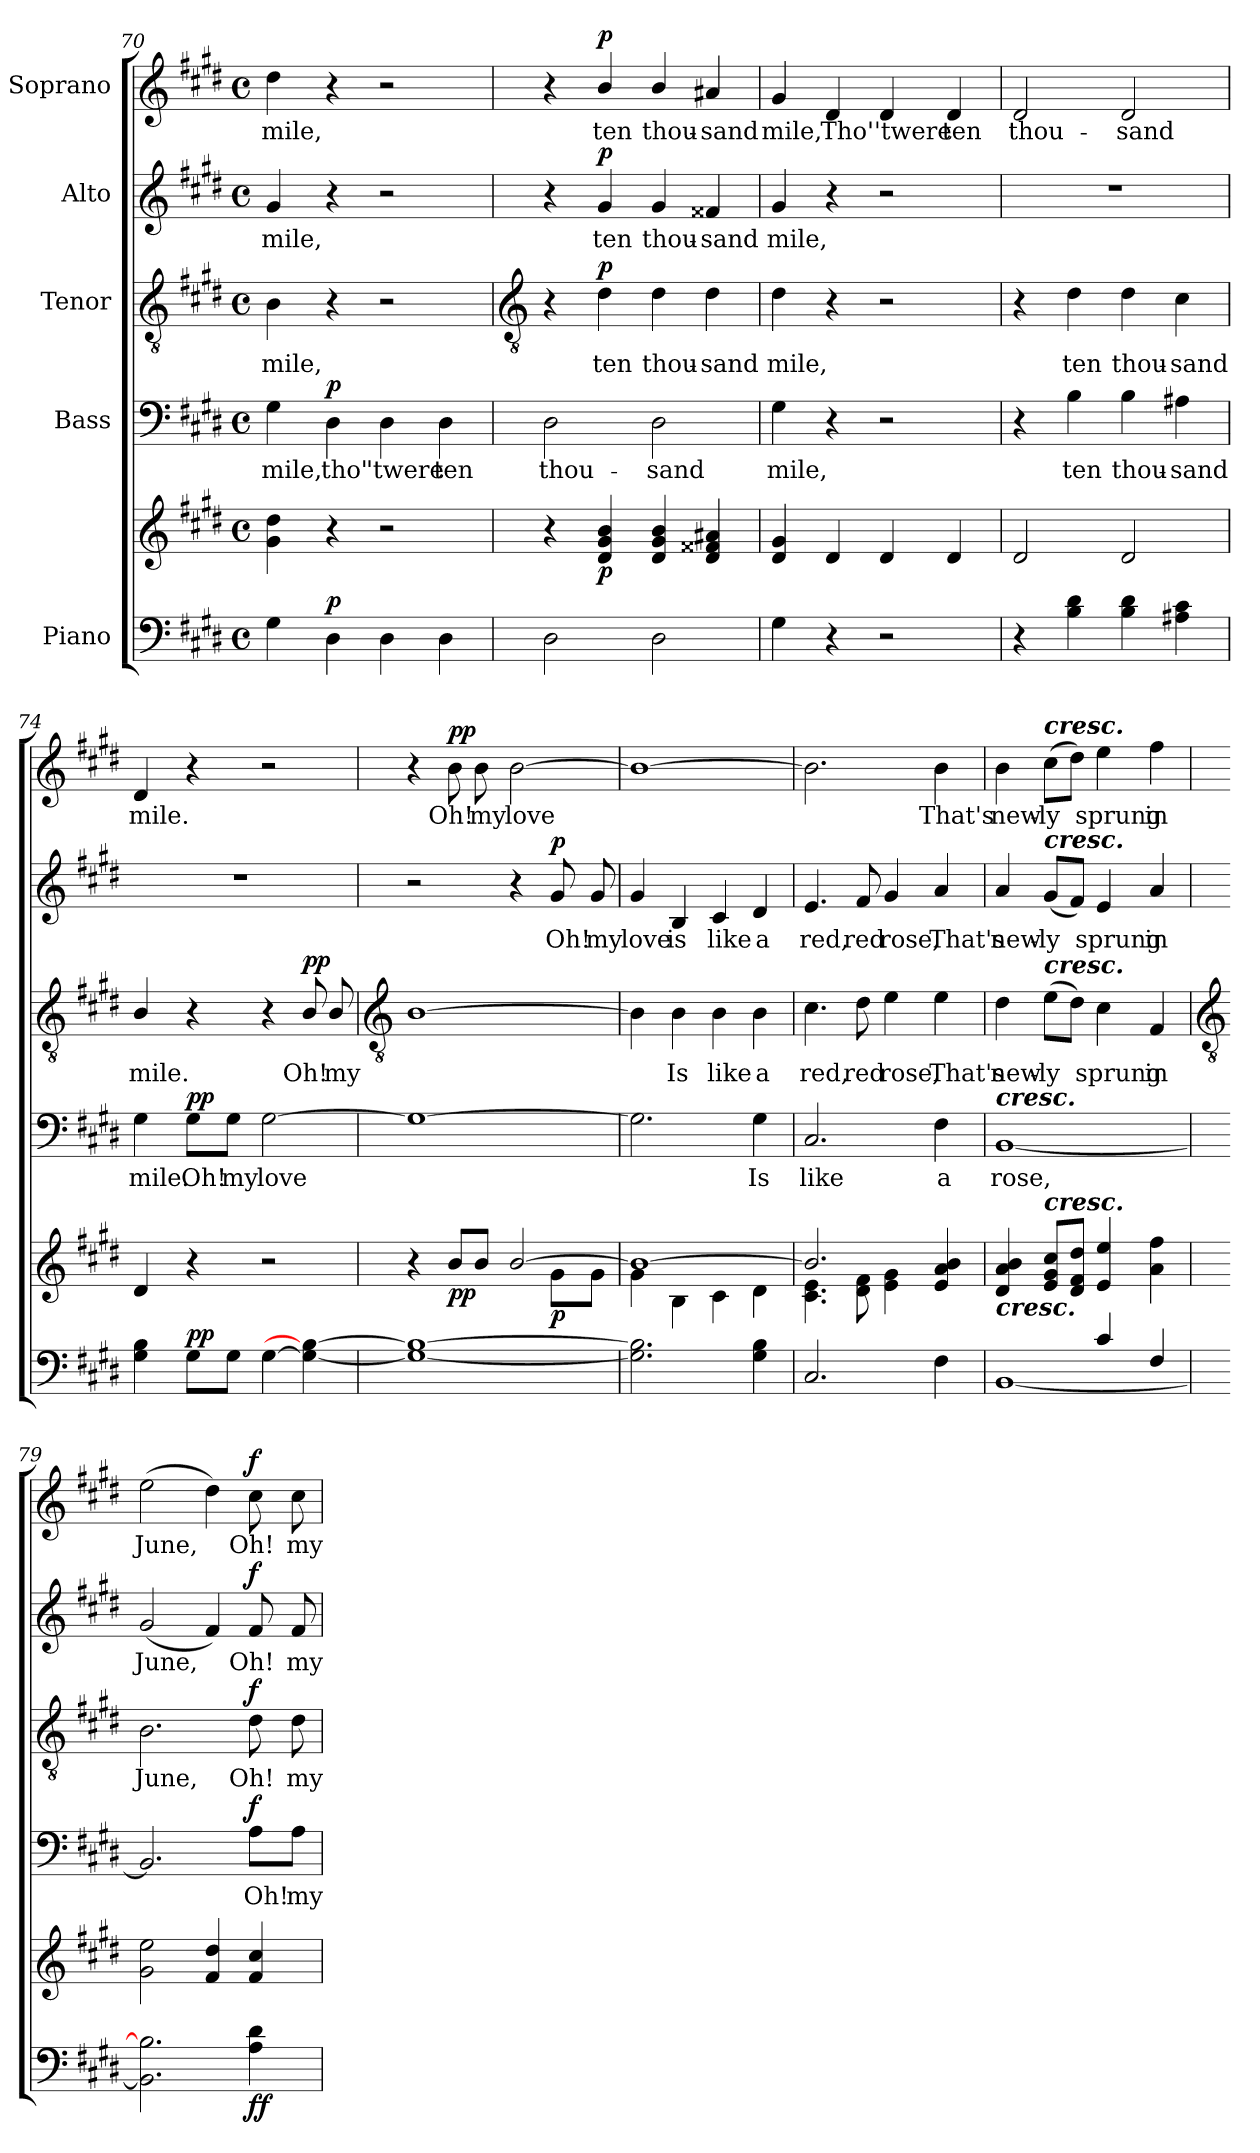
**kern	**kern	**dynam	**kern	**text	**dynam	**kern	**text	**dynam	**kern	**text	**dynam	**kern	**text	**dynam
*part5	*part5	*part5	*part4	*part4	*part4	*part3	*part3	*part3	*part2	*part2	*part2	*part1	*part1	*part1
*staff6	*staff5	*staff5/6	*staff4	*staff4	*staff4	*staff3	*staff3	*staff3	*staff2	*staff2	*staff2	*staff1	*staff1	*staff1
*I"Piano	*	*	*I"Bass	*	*	*I"Tenor	*	*	*I"Alto	*	*	*I"Soprano	*	*
*clefF4	*clefG2	*	*clefF4	*	*	*clefGv2	*	*	*clefG2	*	*	*clefG2	*	*
*k[f#c#g#d#]	*k[f#c#g#d#]	*	*k[f#c#g#d#]	*	*	*k[f#c#g#d#]	*	*	*k[f#c#g#d#]	*	*	*k[f#c#g#d#]	*	*
*E:	*E:	*	*E:	*	*	*E:	*	*	*E:	*	*	*E:	*	*
*M4/4	*M4/4	*	*M4/4	*	*	*M4/4	*	*	*M4/4	*	*	*M4/4	*	*
*met(c)	*met(c)	*	*met(c)	*	*	*met(c)	*	*	*met(c)	*	*	*met(c)	*	*
=70	=70	=70	=70	=70	=70	=70	=70	=70	=70	=70	=70	=70	=70	=70
!	!	!	!	!LO:LY:b	!	!	!LO:LY:b	!	!	!LO:LY:b	!	!	!LO:LY:b	!
4G#	4g# 4dd#	.	4G#	mile,	.	4B	mile,	.	4g#	mile,	.	4dd#	mile,	.
!	!	!LO:DY:a=2	!	!LO:LY:b	!LO:DY:b	!	!	!	!	!	!	!	!	!
4D#	4r	p	4D#	tho'	p	4r	.	.	4r	.	.	4r	.	.
!	!	!	!	!LO:LY:b	!	!	!	!	!	!	!	!	!	!
4D#	2r	.	4D#	'twere	.	2r	.	.	2r	.	.	2r	.	.
!	!	!	!	!LO:LY:b	!	!	!	!	!	!	!	!	!	!
4D#	.	.	4D#	ten	.	.	.	.	.	.	.	.	.	.
!!LO:LB:g=z
=71	=71	=71	=71	=71	=71	=71	=71	=71	=71	=71	=71	=71	=71	=71
*	*	*	*	*	*	*clefGv2	*	*	*	*	*	*	*	*
!	!	!	!	!LO:LY:b	!	!	!	!	!	!	!	!	!	!
2D#	4r	.	2D#	thou-	.	4r	.	.	4r	.	.	4r	.	.
!	!	!LO:DY:b	!	!	!	!	!LO:LY:b	!LO:DY:b	!	!LO:LY:b	!LO:DY:b	!	!LO:LY:b	!LO:DY:b
.	4d#/ 4g#/ 4b/	p	.	.	.	4d#	ten	p	4g#	ten	p	4b/	ten	p
!	!	!	!	!LO:LY:b	!	!	!LO:LY:b	!	!	!LO:LY:b	!	!	!LO:LY:b	!
2D#	4d#/ 4g#/ 4b/	.	2D#	-sand	.	4d#	thou-	.	4g#	thou-	.	4b/	thou-	.
!	!	!	!	!	!	!	!LO:LY:b	!	!	!LO:LY:b	!	!	!LO:LY:b	!
.	4d# 4f##X 4a#X	.	.	.	.	4d#	-sand	.	4f##X	-sand	.	4a#X	-sand	.
=72	=72	=72	=72	=72	=72	=72	=72	=72	=72	=72	=72	=72	=72	=72
!	!	!	!	!LO:LY:b	!	!	!LO:LY:b	!	!	!LO:LY:b	!	!	!LO:LY:b	!
4G#	4d# 4g#	.	4G#	mile,	.	4d#	mile,	.	4g#	mile,	.	4g#	mile,	.
!	!	!	!	!	!	!	!	!	!	!	!	!	!LO:LY:b	!
4r	4d#	.	4r	.	.	4r	.	.	4r	.	.	4d#	Tho'	.
!	!	!	!	!	!	!	!	!	!	!	!	!	!LO:LY:b	!
2r	4d#	.	2r	.	.	2r	.	.	2r	.	.	4d#	'twere	.
!	!	!	!	!	!	!	!	!	!	!	!	!	!LO:LY:b	!
.	4d#	.	.	.	.	.	.	.	.	.	.	4d#	ten	.
=73	=73	=73	=73	=73	=73	=73	=73	=73	=73	=73	=73	=73	=73	=73
!	!	!	!	!	!	!	!	!	!	!	!	!	!LO:LY:b	!
4r	2d#	.	4r	.	.	4r	.	.	1r	.	.	2d#	thou-	.
!	!	!	!	!LO:LY:b	!	!	!LO:LY:b	!	!	!	!	!	!	!
4B 4d#	.	.	4B	ten	.	4d#	ten	.	.	.	.	.	.	.
!	!	!	!	!LO:LY:b	!	!	!LO:LY:b	!	!	!	!	!	!LO:LY:b	!
4B 4d#	2d#	.	4B	thou-	.	4d#	thou-	.	.	.	.	2d#	-sand	.
!	!	!	!	!LO:LY:b	!	!	!LO:LY:b	!	!	!	!	!	!	!
4A#X 4c#	.	.	4A#X	-sand	.	4c#	-sand	.	.	.	.	.	.	.
=74	=74	=74	=74	=74	=74	=74	=74	=74	=74	=74	=74	=74	=74	=74
!	!	!	!	!LO:LY:b	!	!	!LO:LY:b	!	!	!	!	!	!LO:LY:b	!
4G# 4B	4d#	.	4G#	mile.	.	4B/	mile.	.	1r	.	.	4d#	mile.	.
!	!	!LO:DY:a=2	!	!LO:LY:b	!LO:DY:b	!	!	!	!	!	!	!	!	!
8G#L	4r	pp	8G#\L	Oh!	pp	4r	.	.	.	.	.	4r	.	.
!	!	!	!	!LO:LY:b	!	!	!	!	!	!	!	!	!	!
8G#J	.	.	8G#\J	my	.	.	.	.	.	.	.	.	.	.
!	!	!	!	!LO:LY:b	!	!	!	!	!	!	!	!	!	!
[4G#	2r	.	[2G#	love	.	4r	.	.	.	.	.	2r	.	.
!	!	!	!	!	!	!	!LO:LY:b	!LO:DY:b	!	!	!	!	!	!
4G#_ 4B_	.	.	.	.	.	8B/	Oh!	pp	.	.	.	.	.	.
!	!	!	!	!	!	!	!LO:LY:b	!	!	!	!	!	!	!
.	.	.	.	.	.	8B/L	my	.	.	.	.	.	.	.
!!LO:LB:g=z
=75	=75	=75	=75	=75	=75	=75	=75	=75	=75	=75	=75	=75	=75	=75
*	*	*	*	*	*	*clefGv2	*	*	*	*	*	*	*	*
*	*^	*	*	*	*	*	*	*	*	*	*	*	*	*
1G#_ 1B_	4r	2ryy	.	1G#_	.	.	[1B	.	.	2r	.	.	4r	.	.
!	!	!	!LO:DY:b	!	!	!	!	!	!	!	!	!	!	!LO:LY:b	!LO:DY:b
.	8b/L	.	pp	.	.	.	.	.	.	.	.	.	8b	Oh!	pp
!	!	!	!	!	!	!	!	!	!	!	!	!	!	!LO:LY:b	!
.	8b/J	.	.	.	.	.	.	.	.	.	.	.	8b	my	.
!	!	!	!	!	!	!	!	!	!	!	!	!	!	!LO:LY:b	!
.	[2b/	4ryy	.	.	.	.	.	.	.	4r	.	.	[2b	love	.
!	!	!	!LO:DY:b	!	!	!	!	!	!	!	!LO:LY:b	!LO:DY:b	!	!	!
.	.	8g#\L	p	.	.	.	.	.	.	8g#	Oh!	p	.	.	.
!	!	!	!	!	!	!	!	!	!	!	!LO:LY:b	!	!	!	!
.	.	8g#\J	.	.	.	.	.	.	.	8g#	my	.	.	.	.
=76	=76	=76	=76	=76	=76	=76	=76	=76	=76	=76	=76	=76	=76	=76	=76
!	!	!	!	!	!	!	!	!	!	!	!LO:LY:b	!	!	!	!
2.G#] 2.B]	1b/_	4g#\	.	2.G#]	.	.	4B]	.	.	4g#/	love	.	1b_	.	.
!	!	!	!	!	!	!	!	!LO:LY:b	!	!	!LO:LY:b	!	!	!	!
.	.	4B\	.	.	.	.	4B\	Is	.	4B	is	.	.	.	.
!	!	!	!	!	!	!	!	!LO:LY:b	!	!	!LO:LY:b	!	!	!	!
.	.	4c#\	.	.	.	.	4B\	like	.	4c#	like	.	.	.	.
!	!	!	!	!	!LO:LY:b	!	!	!LO:LY:b	!	!	!LO:LY:b	!	!	!	!
4G# 4B	.	4d#\	.	4G#	Is	.	4B\	a	.	4d#	a	.	.	.	.
=77	=77	=77	=77	=77	=77	=77	=77	=77	=77	=77	=77	=77	=77	=77	=77
!	!	!	!	!	!LO:LY:b	!	!	!LO:LY:b	!	!	!LO:LY:b	!	!	!	!
2.C#	2.b/]	4.c#\ 4.e\	.	2.C#	like	.	4.c#	red,	.	4.e	red,	.	2.b]	.	.
!	!	!	!	!	!	!	!	!LO:LY:b	!	!	!LO:LY:b	!	!	!	!
.	.	8d#\ 8f#\	.	.	.	.	8d#\	red	.	8f#	red	.	.	.	.
!	!	!	!	!	!	!	!	!LO:LY:b	!	!	!LO:LY:b	!	!	!	!
.	.	4e\ 4g#\	.	.	.	.	4e\	rose,	.	4g#	rose,	.	.	.	.
!	!	!	!	!	!LO:LY:b	!	!	!LO:LY:b	!	!	!LO:LY:b	!	!	!LO:LY:b	!
4F#	4e/ 4a/ 4b/	4ryy	.	4F#	a	.	4e\	That's	.	4a	That's	.	4b	That's	.
=78	=78	=78	=78	=78	=78	=78	=78	=78	=78	=78	=78	=78	=78	=78	=78
*^	*	*	*	*	*	*	*	*	*	*	*	*	*	*	*
!	!	!	!	!	!LO:TX:a:Bi:t=cresc.	!	!	!	!	!	!	!	!	!	!	!
!	!	!LO:TX:b:Bi:t=cresc.	!	!	!	!	!	!	!	!	!	!	!	!	!	!
!	!	!	!	!	!	!LO:LY:b	!	!	!LO:LY:b	!	!	!LO:LY:b	!	!	!LO:LY:b	!
2ryy	[1BB	4d#/ 4a/ 4b/	2ryy	.	[1BB	rose,	.	4d#\	new-	.	4a	new-	.	4b	new-	.
!	!	!	!	!	!	!	!	!	!	!	!	!	!	!LO:TX:a:Bi:t=cresc.	!	!
!	!	!	!	!	!	!	!	!	!	!	!LO:TX:a:Bi:t=cresc.	!	!	!	!	!
!	!	!	!	!	!	!	!	!LO:TX:a:Bi:t=cresc.	!	!	!	!	!	!	!	!
!	!	!LO:TX:a:Bi:t=cresc.	!	!	!	!	!	!	!	!	!	!	!	!	!	!
!	!	!	!	!	!	!	!	!	!LO:LY:b	!	!	!LO:LY:b	!	!	!LO:LY:b	!
.	.	8e/ 8g#/ 8cc#/L	.	.	.	.	.	(>8eL	-ly	.	(<8g#L	-ly	.	(>8cc#L	-ly	.
.	.	8d#/ 8f#/ 8dd#/J	.	.	.	.	.	8d#J)	.	.	8f#J)	.	.	8dd#J)	.	.
!	!	!	!	!	!	!	!	!	!LO:LY:b	!	!	!LO:LY:b	!	!	!LO:LY:b	!
4c#/	.	4e/ 4ee/	2ryy	.	.	.	.	4c#	sprung	.	4e	sprung	.	4ee	sprung	.
!	!	!	!	!	!	!	!	!	!LO:LY:b	!	!	!LO:LY:b	!	!	!LO:LY:b	!
4F#/	.	4a\ 4ff#\	.	.	.	.	.	4F#	in	.	4a	in	.	4ff#	in	.
*v	*v	*	*	*	*	*	*	*	*	*	*	*	*	*	*	*
*	*v	*v	*	*	*	*	*	*	*	*	*	*	*	*	*
!!LO:LB:g=z
=79	=79	=79	=79	=79	=79	=79	=79	=79	=79	=79	=79	=79	=79	=79
*	*	*	*	*	*	*clefGv2	*	*	*	*	*	*	*	*
!	!	!	!	!	!	!	!LO:LY:b	!	!	!LO:LY:b	!	!	!LO:LY:b	!
2.BB] 2.B]	2g# 2ee	.	2.BB]	.	.	2.B	June,	.	(<2g#	June,	.	(>2ee	June,	.
.	4f# 4dd#	.	.	.	.	.	.	.	4f#)	.	.	4dd#)	.	.
!	!	!LO:DY:b=2	!	!LO:LY:b	!	!	!LO:LY:b	!	!	!LO:LY:b	!	!	!LO:LY:b	!
!	!	!LO:DY:n=1:b	!	!	!LO:DY:b	!	!	!LO:DY:b	!	!	!LO:DY:b	!	!	!LO:DY:b
4A 4d#	4f# 4cc#	f f	8A\L	Oh!	f	8d#	Oh!	f	8f#	Oh!	f	8cc#	Oh!	f
!	!	!	!	!LO:LY:b	!	!	!LO:LY:b	!	!	!LO:LY:b	!	!	!LO:LY:b	!
.	.	.	8A\J	my	.	8d#	my	.	8f#	my	.	8cc#	my	.
=	=	=	=	=	=	=	=	=	=	=	=	=	=	=
*-	*-	*-	*-	*-	*-	*-	*-	*-	*-	*-	*-	*-	*-	*-
